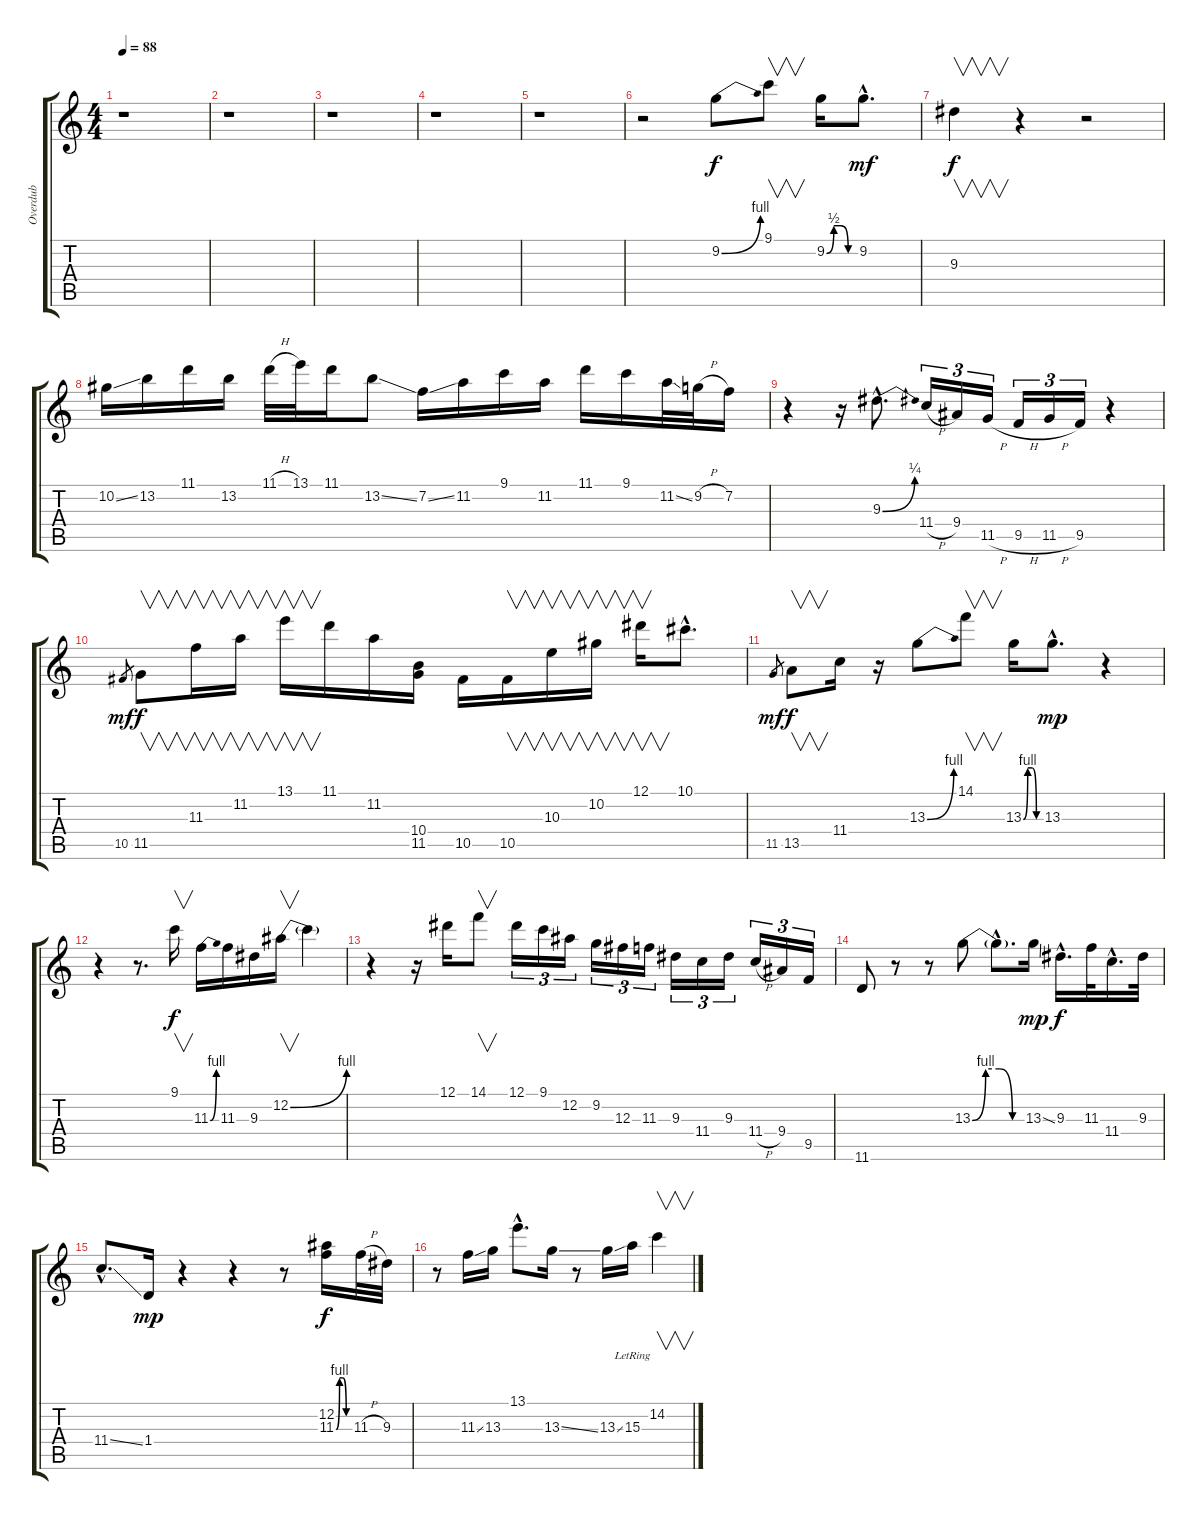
\track ("Overdub" "Overdub") {instrument fretlessbass}
\staff {score tabs}
\tuning (Eb4 Bb3 Gb3 Db3 Ab2 Eb2) {hide}
\ts (4 4)
\tempo 88
\clef g2
\ks c
r.1{dy f instrument fretlessbass} |
r.1 |
r.1 |
r.1 |
r.1 |
r.2 9.2{be (bend 0 0 60 4)}.8 9.1.8{v} 9.2{be (custom 0 0 15 2 30 2 45 0 60 0)}.16 9.2{hac}.8{d dy mf} |
9.3.4{v dy f} r.4 r.2 |
10.2{ss}.16 13.2.16 11.1.16 13.2.16 11.1{h}.32 13.1.32 11.1.16 13.2{ss}.8 7.2{ss}.16 11.2.16 9.1.16 11.2.16 11.1.16 9.1.16 11.2{ss}.32 9.2{h}.32 7.2.16 |
r.4 r.16 9.3{be (bend 0 0 60 1) hac}.8{d} 11.4{h}.16{tu (3 2)} 9.4.16{tu (3 2)} 11.5{h}.16{tu (3 2)} 9.5{h}.16{tu (3 2)} 11.5{h}.16{tu (3 2)} 9.5.16{tu (3 2)} r.4 |
10.5.8{gr dy mf} 11.5.8{v dy f} 11.3.16{v} 11.2.16{v} 13.1.16{v} 11.1.16 11.2.16 (10.4 11.5).16 10.5.16 10.5.16{v} 10.3.16{v} 10.2.16{v} 12.1.16{v} 10.1{hac}.8{d} |
11.5.8{gr dy mf} 13.5.8{v dy f} 11.4.16 r.16 13.3{be (bend 0 0 60 4)}.8 14.1.8{v} 13.3{be (custom 0 0 15 4 30 4 45 0 60 0)}.16 13.3{hac}.8{d dy mp} r.4 |
r.4 r.8{d} 9.1.16{v dy f} 11.3{be (bend 0 0 60 4)}.16 11.3.16 9.3.16 12.2{be (bend 0 0 60 4)}.16{v} 12.2{t}.4 |
r.4 r.16 12.1.16 14.1.8{v} 12.1.16{tu (3 2)} 9.1.16{tu (3 2)} 12.2.16{tu (3 2)} 9.2.16{tu (3 2)} 12.3.16{tu (3 2)} 11.3.16{tu (3 2)} 9.3.16{tu (3 2)} 11.4.16{tu (3 2)} 9.3.16{tu (3 2)} 11.4{h}.16{tu (3 2)} 9.4.16{tu (3 2)} 9.5.16{tu (3 2)} |
11.6.8 r.8 r.8 13.3{be (custom 0 0 15 4 30 4 45 0 60 0)}.8 13.3{hac t}.8{d} 13.3{ss}.16{dy mp} 9.3{hac}.16{d dy f} 11.3.32 11.4{hac}.16{d} 9.3.32 |
11.4{ss hac}.8{d} 1.4.16{dy mp} r.4 r.4 r.8 (12.2 11.3{be (custom 0 0 15 4 30 4 45 0 60 0)}).16{dy f} 11.3{h}.32 9.3.32 |
r.8 11.3{ss}.16 13.3.16 13.1{hac}.8{d} 13.3{ss}.16 r.8 13.3{ss}.16 15.3{lr}.16 14.2.4{v}
